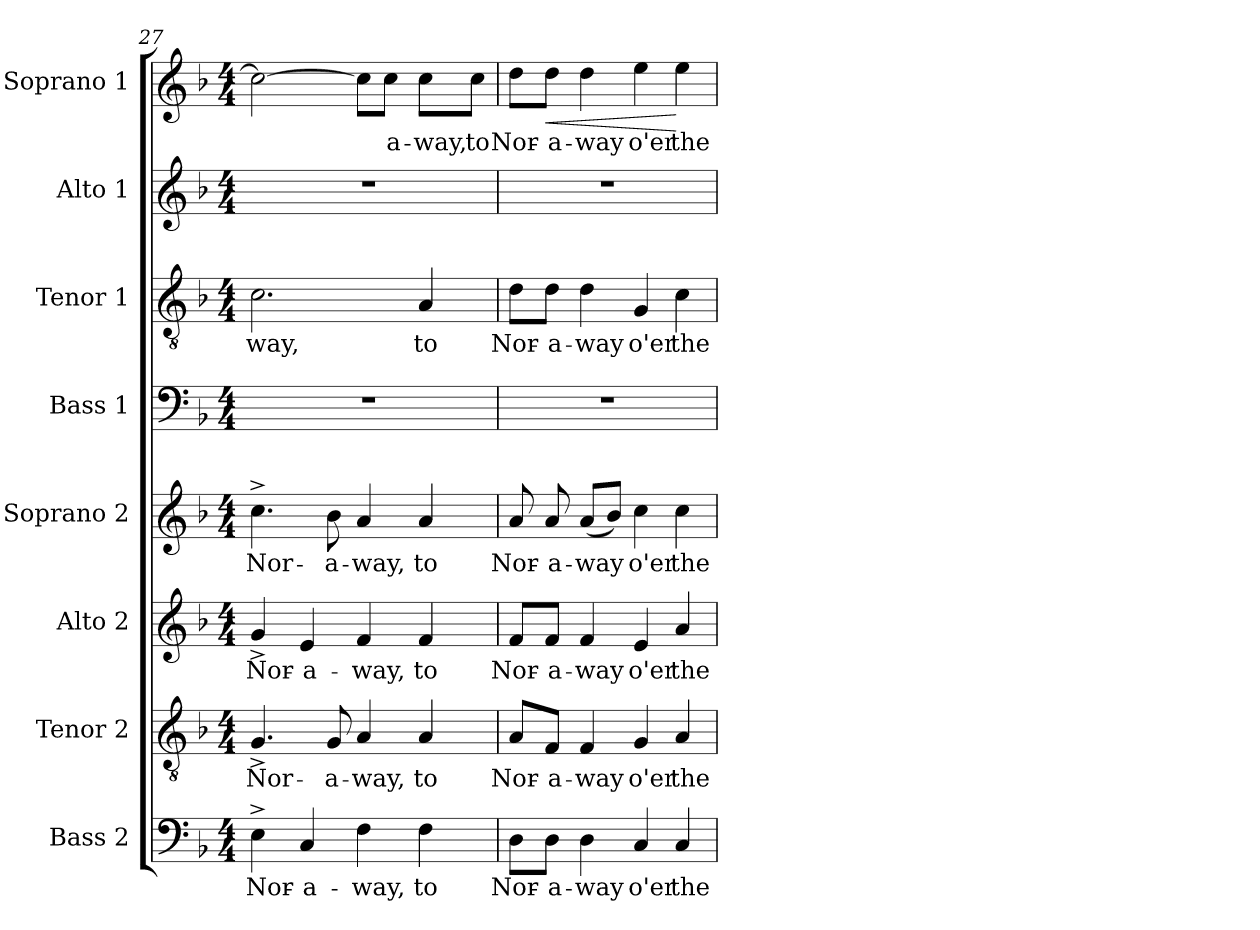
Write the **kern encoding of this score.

**kern	**text	**kern	**text	**kern	**text	**kern	**text	**kern	**kern	**text	**kern	**kern	**text	**dynam
*part8	*part8	*part7	*part7	*part6	*part6	*part5	*part5	*part4	*part3	*part3	*part2	*part1	*part1	*part1
*staff8	*staff8	*staff7	*staff7	*staff6	*staff6	*staff5	*staff5	*staff4	*staff3	*staff3	*staff2	*staff1	*staff1	*staff1
*I"Bass 2	*	*I"Tenor 2	*	*I"Alto 2	*	*I"Soprano 2	*	*I"Bass 1	*I"Tenor 1	*	*I"Alto 1	*I"Soprano 1	*	*
*I'B2.	*	*I'T2.	*	*I'A2.	*	*I'S2.	*	*I'B1.	*I'T1.	*	*I'A1.	*I'S1.	*	*
*clefF4	*	*clefGv2	*	*clefG2	*	*clefG2	*	*clefF4	*clefGv2	*	*clefG2	*clefG2	*	*
*	*	*ITrd7c12	*	*	*	*	*	*	*ITrd7c12	*	*	*	*	*
*k[b-]	*	*k[b-]	*	*k[b-]	*	*k[b-]	*	*k[b-]	*k[b-]	*	*k[b-]	*k[b-]	*	*
*F:	*	*F:	*	*F:	*	*F:	*	*F:	*F:	*	*F:	*F:	*	*
*M4/4	*	*M4/4	*	*M4/4	*	*M4/4	*	*M4/4	*M4/4	*	*M4/4	*M4/4	*	*
=27	=27	=27	=27	=27	=27	=27	=27	=27	=27	=27	=27	=27	=27	=27
!	!LO:LY:b:color=#000000	!	!	!	!	!	!	!	!	!	!	!	!	!
!	!	!	!LO:LY:b:color=#000000	!	!	!	!	!	!	!	!	!	!	!
!	!	!	!	!	!LO:LY:b:color=#000000	!	!	!	!	!	!	!	!	!
!	!	!	!	!	!	!	!LO:LY:b:color=#000000	!	!	!	!	!	!	!
!	!	!	!	!	!	!	!	!	!	!LO:LY:b:color=#000000	!	!	!	!
4E^i\	Nor-	4.GG^i/	Nor-	4g^i/	Nor-	4.cc^i\	Nor-	1r	2.Ci\	-way,	1r	2cci\_	.	.
!	!LO:LY:b:color=#000000	!	!	!	!	!	!	!	!	!	!	!	!	!
!	!	!	!	!	!LO:LY:b:color=#000000	!	!	!	!	!	!	!	!	!
4Ci/	-a-	.	.	4ei/	-a-	.	.	.	.	.	.	.	.	.
!	!	!	!LO:LY:b:color=#000000	!	!	!	!	!	!	!	!	!	!	!
!	!	!	!	!	!	!	!LO:LY:b:color=#000000	!	!	!	!	!	!	!
.	.	8GGi/	-a-	.	.	8b-i\	-a-	.	.	.	.	.	.	.
!	!LO:LY:b:color=#000000	!	!	!	!	!	!	!	!	!	!	!	!	!
!	!	!	!LO:LY:b:color=#000000	!	!	!	!	!	!	!	!	!	!	!
!	!	!	!	!	!LO:LY:b:color=#000000	!	!	!	!	!	!	!	!	!
!	!	!	!	!	!	!	!LO:LY:b:color=#000000	!	!	!	!	!	!	!
4Fi\	-way,	4AAi/	-way,	4fi/	-way,	4ai/	-way,	.	.	.	.	8cci\L]	.	.
!	!	!	!	!	!	!	!	!	!	!	!	!	!LO:LY:b:color=#000000	!
.	.	.	.	.	.	.	.	.	.	.	.	8cci\J	-a-	.
!	!LO:LY:b:color=#000000	!	!	!	!	!	!	!	!	!	!	!	!	!
!	!	!	!LO:LY:b:color=#000000	!	!	!	!	!	!	!	!	!	!	!
!	!	!	!	!	!LO:LY:b:color=#000000	!	!	!	!	!	!	!	!	!
!	!	!	!	!	!	!	!LO:LY:b:color=#000000	!	!	!	!	!	!	!
!	!	!	!	!	!	!	!	!	!	!LO:LY:b:color=#000000	!	!	!	!
!	!	!	!	!	!	!	!	!	!	!	!	!	!LO:LY:b:color=#000000	!
4Fi\	to	4AAi/	to	4fi/	to	4ai/	to	.	4AAi/	to	.	8cci\L	-way,	.
!	!	!	!	!	!	!	!	!	!	!	!	!	!LO:LY:b:color=#000000	!
.	.	.	.	.	.	.	.	.	.	.	.	8cci\J	to	.
!!LO:LB:g=z
=28	=28	=28	=28	=28	=28	=28	=28	=28	=28	=28	=28	=28	=28	=28
!	!LO:LY:b:color=#000000	!	!	!	!	!	!	!	!	!	!	!	!	!
!	!	!	!LO:LY:b:color=#000000	!	!	!	!	!	!	!	!	!	!	!
!	!	!	!	!	!LO:LY:b:color=#000000	!	!	!	!	!	!	!	!	!
!	!	!	!	!	!	!	!LO:LY:b:color=#000000	!	!	!	!	!	!	!
!	!	!	!	!	!	!	!	!	!	!LO:LY:b:color=#000000	!	!	!	!
!	!	!	!	!	!	!	!	!	!	!	!	!	!LO:LY:b:color=#000000	!
8Di\L	Nor-	8AAi/L	Nor-	8fi/L	Nor-	8ai/	Nor-	1r	8Di\L	Nor-	1r	8ddi\L	Nor-	.
!	!LO:LY:b:color=#000000	!	!	!	!	!	!	!	!	!	!	!	!	!
!	!	!	!LO:LY:b:color=#000000	!	!	!	!	!	!	!	!	!	!	!
!	!	!	!	!	!LO:LY:b:color=#000000	!	!	!	!	!	!	!	!	!
!	!	!	!	!	!	!	!LO:LY:b:color=#000000	!	!	!	!	!	!	!
!	!	!	!	!	!	!	!	!	!	!LO:LY:b:color=#000000	!	!	!	!
!	!	!	!	!	!	!	!	!	!	!	!	!	!LO:LY:b:color=#000000	!LO:HP:b
8Di\J	-a-	8FFi/J	-a-	8fi/J	-a-	8ai/	-a-	.	8Di\J	-a-	.	8ddi\J	-a-	<
!	!LO:LY:b:color=#000000	!	!	!	!	!	!	!	!	!	!	!	!	!
!	!	!	!LO:LY:b:color=#000000	!	!	!	!	!	!	!	!	!	!	!
!	!	!	!	!	!LO:LY:b:color=#000000	!	!	!	!	!	!	!	!	!
!	!	!	!	!	!	!	!LO:LY:b:color=#000000	!	!	!	!	!	!	!
!	!	!	!	!	!	!	!	!	!	!LO:LY:b:color=#000000	!	!	!	!
!	!	!	!	!	!	!	!	!	!	!	!	!	!LO:LY:b:color=#000000	!
4Di\	-way	4FFi/	-way	4fi/	-way	(8ai/L	-way	.	4Di\	-way	.	4ddi\	-way	.
.	.	.	.	.	.	8b-i/J)	.	.	.	.	.	.	.	.
!	!LO:LY:b:color=#000000	!	!	!	!	!	!	!	!	!	!	!	!	!
!	!	!	!LO:LY:b:color=#000000	!	!	!	!	!	!	!	!	!	!	!
!	!	!	!	!	!LO:LY:b:color=#000000	!	!	!	!	!	!	!	!	!
!	!	!	!	!	!	!	!LO:LY:b:color=#000000	!	!	!	!	!	!	!
!	!	!	!	!	!	!	!	!	!	!LO:LY:b:color=#000000	!	!	!	!
!	!	!	!	!	!	!	!	!	!	!	!	!	!LO:LY:b:color=#000000	!
4Ci/	o'er	4GGi/	o'er	4ei/	o'er	4cci\	o'er	.	4GGi/	o'er	.	4eei\	o'er	.
!	!LO:LY:b:color=#000000	!	!	!	!	!	!	!	!	!	!	!	!	!
!	!	!	!LO:LY:b:color=#000000	!	!	!	!	!	!	!	!	!	!	!
!	!	!	!	!	!LO:LY:b:color=#000000	!	!	!	!	!	!	!	!	!
!	!	!	!	!	!	!	!LO:LY:b:color=#000000	!	!	!	!	!	!	!
!	!	!	!	!	!	!	!	!	!	!LO:LY:b:color=#000000	!	!	!	!
!	!	!	!	!	!	!	!	!	!	!	!	!	!LO:LY:b:color=#000000	!
4Ci/	the	4AAi/	the	4ai/	the	4cci\	the	.	4Ci\	the	.	4eei\	the	[
=	=	=	=	=	=	=	=	=	=	=	=	=	=	=
*-	*-	*-	*-	*-	*-	*-	*-	*-	*-	*-	*-	*-	*-	*-
